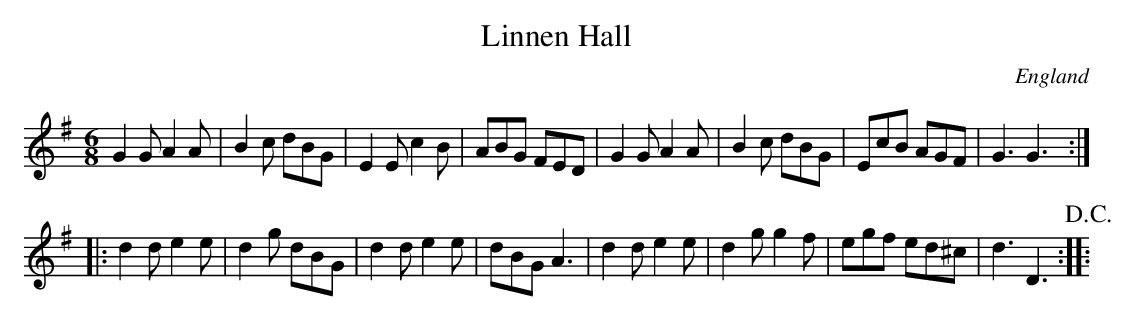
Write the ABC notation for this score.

X:1
T:Linnen Hall
L:1/8
M:6/8
O:England
K:G major
G2G A2A | B2c dBG | E2E c2B | ABG FED |\
G2G A2A | B2c dBG | EcB AGF | G3 G3 ::
d2d e2e | d2g dBG | d2d e2e | dBG A3 |\
d2d e2e | d2g g2f | egf ed^c | d3 D3 !D.C.! ::
